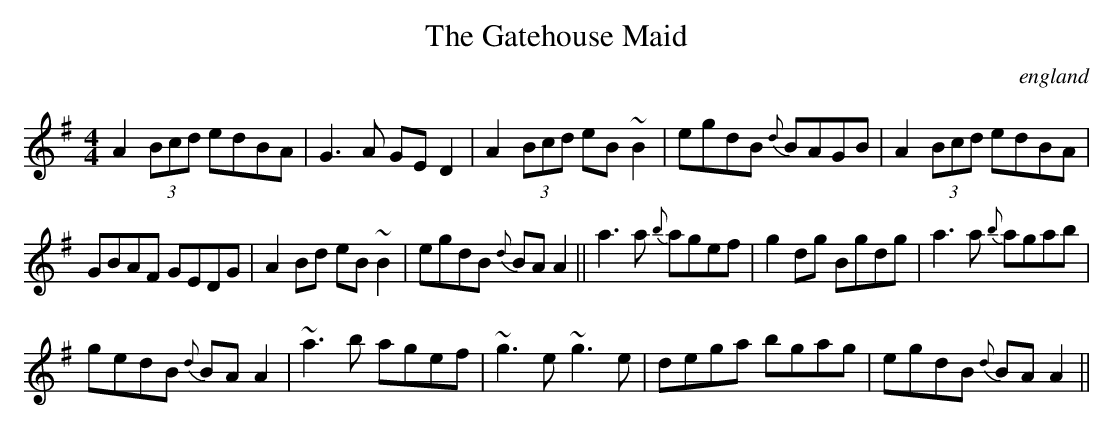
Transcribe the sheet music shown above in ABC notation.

X:1
T:The Gatehouse Maid
O:england
M:4/4
K:G
A2(3Bcd edBA | G3A GED2 | A2(3Bcd eB~B2 | egdB {d}BAGB | A2(3Bcd edBA |
GBAF GEDG | A2Bd eB~B2 | egdB {d}BAA2 || a3a {b}agef | g2dg Bgdg | a3a {b}agab |
gedB {d}BAA2 | ~a3b agef | ~g3e ~g3e | dega bgag | egdB {d}BAA2 ||
